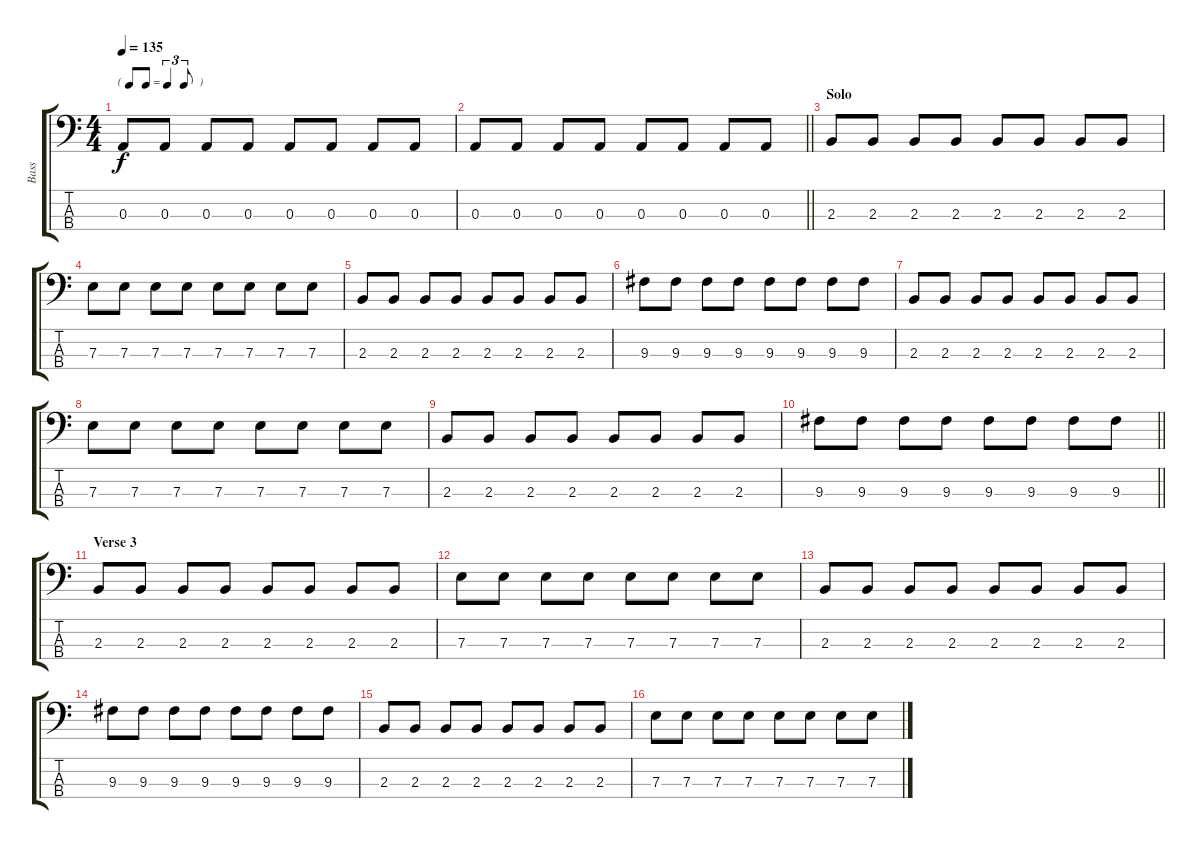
\track ("Bass" "Bass") {instrument electricbassfinger}
\staff {score tabs}
\tuning (G2 D2 A1 E1) {hide}
\ts (4 4)
\tf triplet8th
\tempo 135
\clef f4
\ks c
0.3{t}.8{dy f} 0.3.8 0.3.8 0.3.8 0.3.8 0.3.8 0.3.8 0.3.8 |
\barLineRight lightlight
0.3.8 0.3.8 0.3.8 0.3.8 0.3.8 0.3.8 0.3.8 0.3.8 |
\section ("" "Solo")
2.3.8 2.3.8 2.3.8 2.3.8 2.3.8 2.3.8 2.3.8 2.3.8 |
7.3.8 7.3.8 7.3.8 7.3.8 7.3.8 7.3.8 7.3.8 7.3.8 |
2.3.8 2.3.8 2.3.8 2.3.8 2.3.8 2.3.8 2.3.8 2.3.8 |
9.3.8 9.3.8 9.3.8 9.3.8 9.3.8 9.3.8 9.3.8 9.3.8 |
2.3.8 2.3.8 2.3.8 2.3.8 2.3.8 2.3.8 2.3.8 2.3.8 |
7.3.8 7.3.8 7.3.8 7.3.8 7.3.8 7.3.8 7.3.8 7.3.8 |
2.3.8 2.3.8 2.3.8 2.3.8 2.3.8 2.3.8 2.3.8 2.3.8 |
\barLineRight lightlight
9.3.8 9.3.8 9.3.8 9.3.8 9.3.8 9.3.8 9.3.8 9.3.8 |
\section ("" "Verse 3")
2.3.8 2.3.8 2.3.8 2.3.8 2.3.8 2.3.8 2.3.8 2.3.8 |
7.3.8 7.3.8 7.3.8 7.3.8 7.3.8 7.3.8 7.3.8 7.3.8 |
2.3.8 2.3.8 2.3.8 2.3.8 2.3.8 2.3.8 2.3.8 2.3.8 |
9.3.8 9.3.8 9.3.8 9.3.8 9.3.8 9.3.8 9.3.8 9.3.8 |
2.3.8 2.3.8 2.3.8 2.3.8 2.3.8 2.3.8 2.3.8 2.3.8 |
7.3.8 7.3.8 7.3.8 7.3.8 7.3.8 7.3.8 7.3.8 7.3.8
